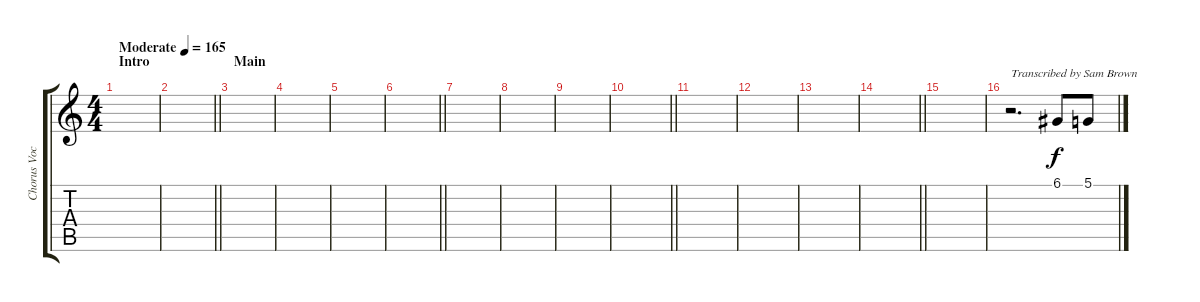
\track ("Chorus Vocals II" "Chorus Voc") {instrument pad7halo}
\staff {score tabs}
\tuning (D4 A3 F3 C3 G2 C2) {hide}
\ts (4 4)
\section ("" "Intro")
\tempo (165 "Moderate")
\clef g2
\ks c
|
\barLineRight lightlight
|
\section ("" "Main")
|
|
|
\barLineRight lightlight
|
\section ("" "")
|
|
|
\barLineRight lightlight
|
\section ("" "")
|
|
|
\barLineRight lightlight
|
\section ("" "")
|
r.2{d txt "Transcribed by Sam Brown"} 6.1.8 5.1.8
